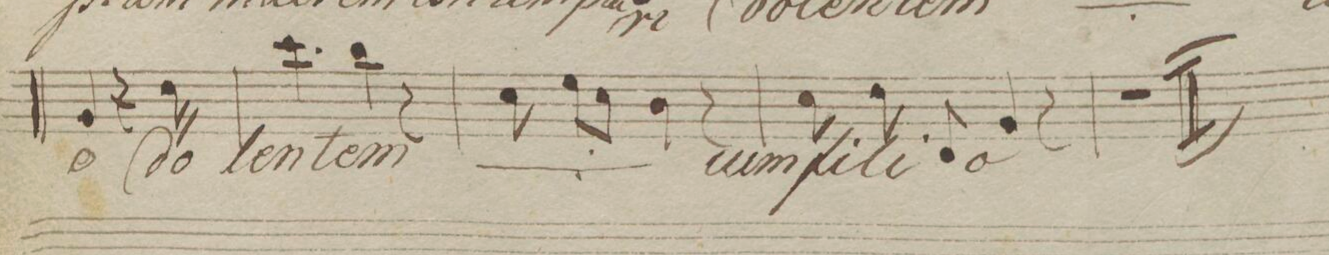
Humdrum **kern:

**kern	**text	**dynam
*I"Bas.	*	*
*clefF4	*	*
*k[b-e-]	*	*
*M6/8	*	*
4BB-/	-o	.
16r	.	.
16F\	do-	.
=66	=66	=66
4.e-\	-len-	.
4d\	-tem	.
8r	.	.
=67	=67	=67
*	*ij	*
8E-\	do-	.
8G\L	-len-	.
8E-\J	.	.
4D\	-tem	.
*	*Xij	*
8r	.	.
=68	=68	=68
8E-\	cum	.
8F\	fi-	.
8FF/	-li-	.
4BB-/	-o	.
8r	.	.
=69	=69	=69
2.r	.	.
==70	==70	==70
*-	*-	*-
